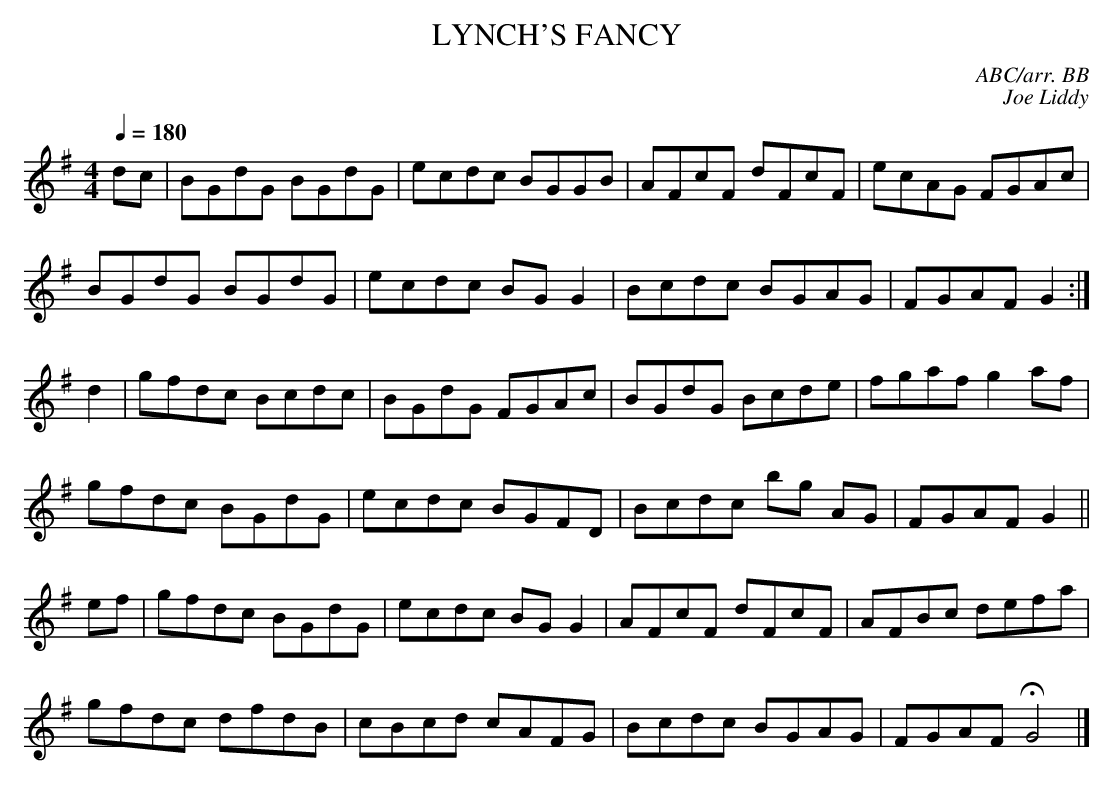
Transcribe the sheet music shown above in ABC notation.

X:1
T:LYNCH'S FANCY
C:ABC/arr. BB
C:Joe Liddy
Q:1/4=180
M:4/4
L:1/8
K:G
dc|BGdG BGdG|ecdc BGGB|AFcF dFcF|ecAG FGAc |
BGdG BGdG|ecdc BGG2|Bcdc BGAG|FGAF G2 :|
d2|gfdc Bcdc|BGdG FGAc|BGdG Bcde|fgaf g2af |
gfdc BGdG|ecdc BGFD|Bcdc bg AG|FGAF G2 ||
ef|gfdc BGdG|ecdc BGG2|AFcF dFcF|AFBc defa |
gfdc dfdB|cBcd cAFG|Bcdc BGAG|FGAF HG4 |]
